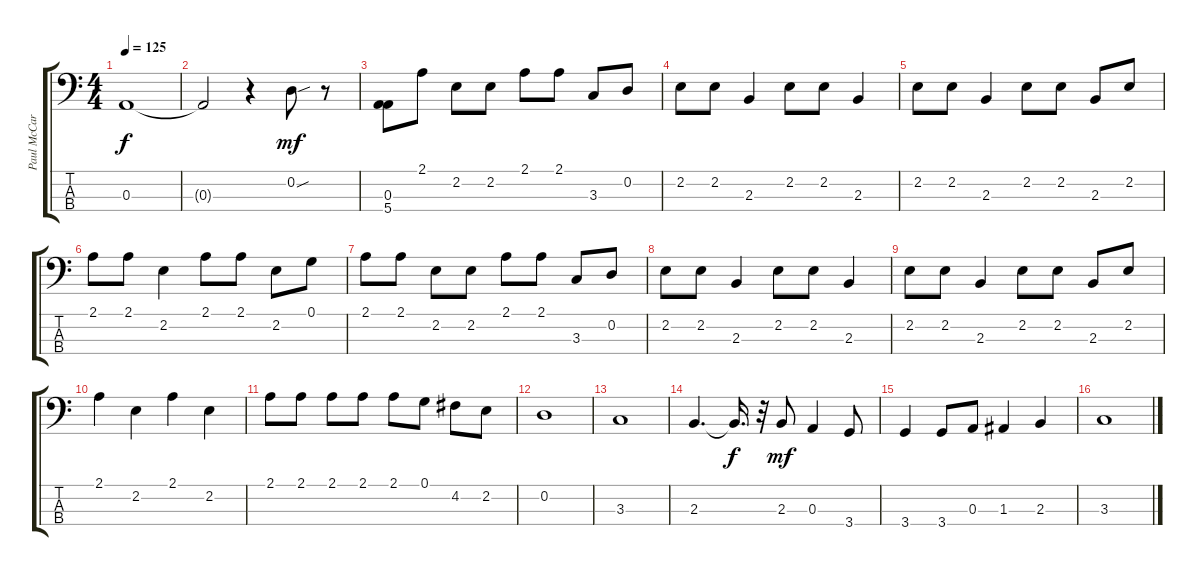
\track ("Paul McCartney Bass" "Paul McCar") {instrument electricbassfinger}
\staff {score tabs}
\tuning (G2 D2 A1 E1) {hide}
\ts (4 4)
\tempo 125
\clef f4
\ks c
0.3{t}.1{dy f} |
0.3{t}.2 r.4 0.2{sou}.8{dy mf} r.8 |
(0.3 5.4).8 2.1.8 2.2.8 2.2.8 2.1.8 2.1.8 3.3.8 0.2.8 |
2.2.8 2.2.8 2.3.4 2.2.8 2.2.8 2.3.4 |
2.2.8 2.2.8 2.3.4 2.2.8 2.2.8 2.3.8 2.2.8 |
2.1.8 2.1.8 2.2.4 2.1.8 2.1.8 2.2.8 0.1.8 |
2.1.8 2.1.8 2.2.8 2.2.8 2.1.8 2.1.8 3.3.8 0.2.8 |
2.2.8 2.2.8 2.3.4 2.2.8 2.2.8 2.3.4 |
2.2.8 2.2.8 2.3.4 2.2.8 2.2.8 2.3.8 2.2.8 |
2.1.4 2.2.4 2.1.4 2.2.4 |
2.1.8 2.1.8 2.1.8 2.1.8 2.1.8 0.1.8 4.2.8 2.2.8 |
0.2.1 |
3.3.1 |
2.3.4{d} 2.3{t}.16{d dy f} r.32 2.3.8{dy mf} 0.3.4 3.4.8 |
3.4.4 3.4.8 0.3.8 1.3.4 2.3.4 |
3.3.1
